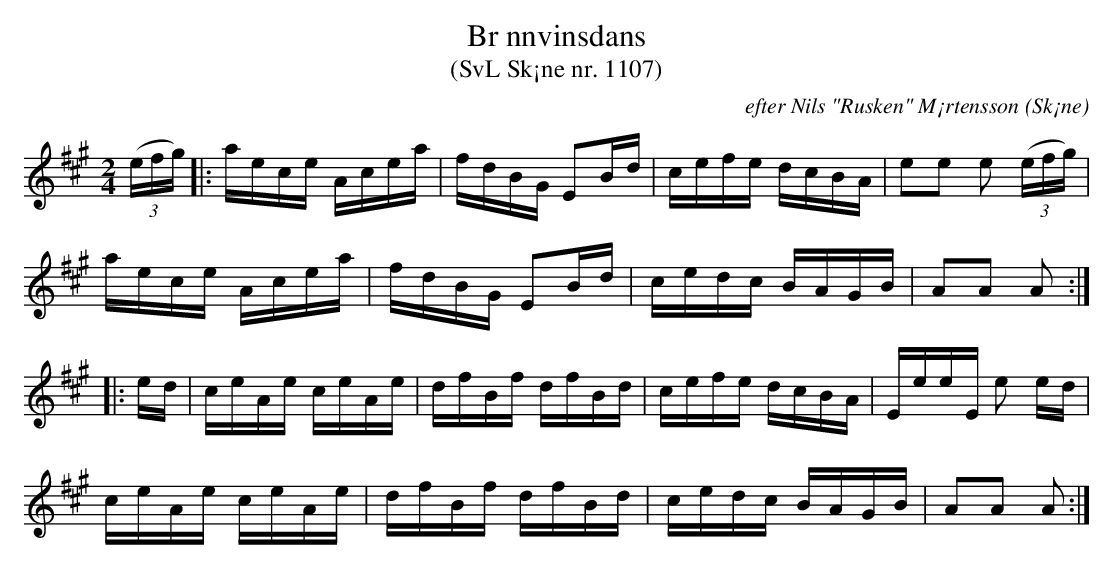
X:1
T:Br nnvinsdans
T:(SvL Sk¡ne nr. 1107)
C:efter Nils "Rusken" M¡rtensson
O:Sk¡ne
M:2/4
L:1/16
K:A
(3(efg) |: aece Acea | fdBG E2Bd | cefe dcBA | e2e2 e2 (3(efg) |
           aece Acea | fdBG E2Bd | cedc BAGB | A2A2 A2 :|
   |: ed | ceAe ceAe | dfBf dfBd | cefe dcBA | EeeE e2 ed |
           ceAe ceAe | dfBf dfBd | cedc BAGB | A2A2 A2 :|
